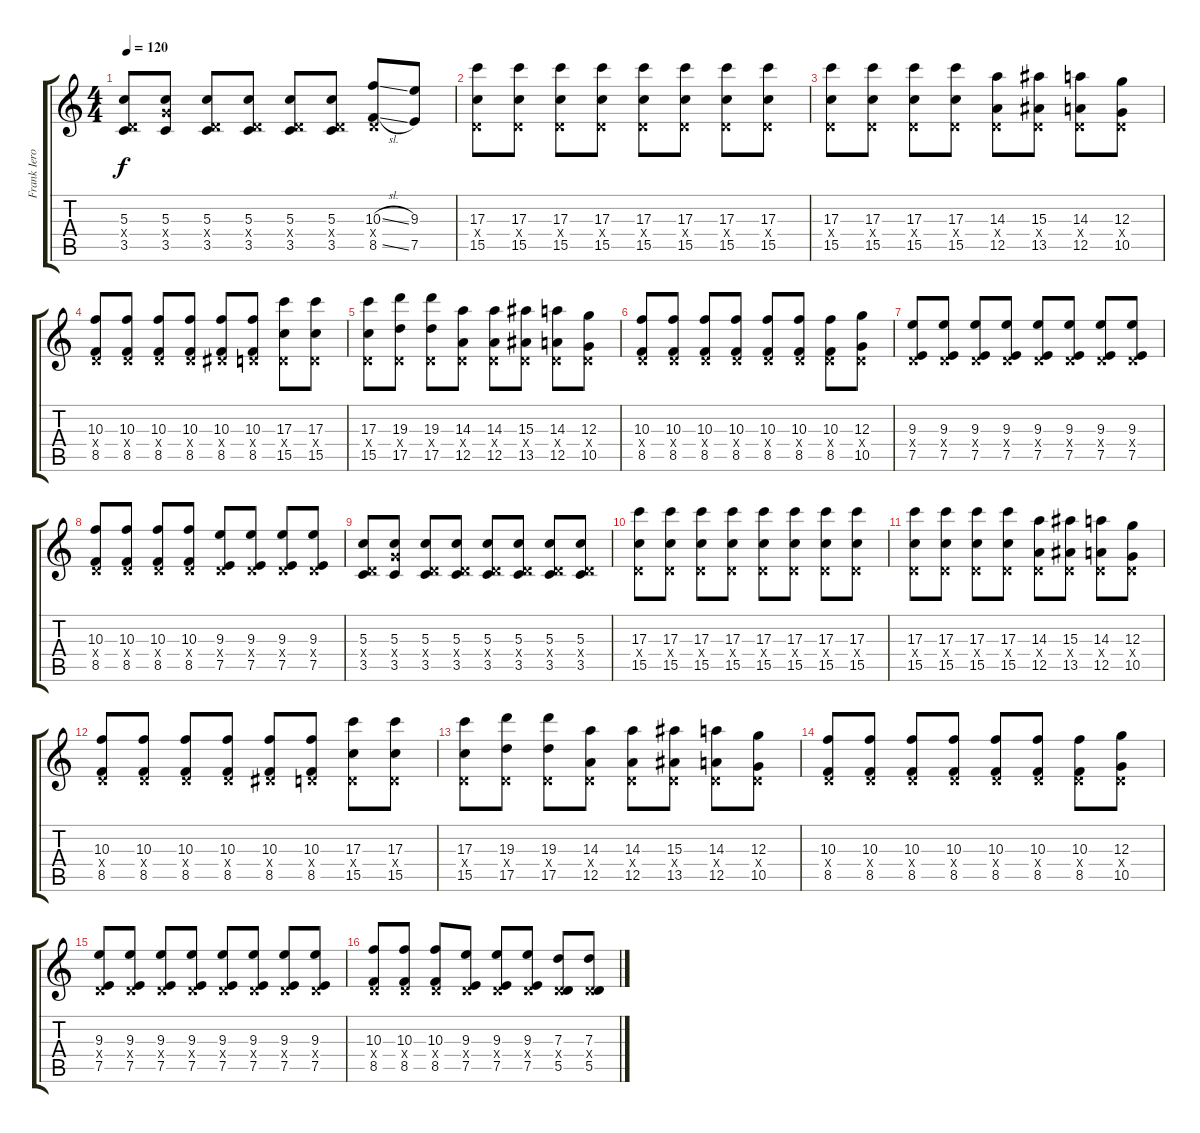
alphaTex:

\track ("Frank Iero" "Frank Iero") {instrument overdrivenguitar}
\staff {score tabs}
\tuning (E4 B3 G3 D3 A2 E2) {hide}
\ts (4 4)
\tempo 120
\clef g2
\ks c
(5.3 0.4{x} 3.5).8{dy f} (5.3 5.4{x} 3.5).8 (5.3 0.4{x} 3.5).8 (5.3 0.4{x} 3.5).8 (5.3 0.4{x} 3.5).8 (5.3 0.4{x} 3.5).8 (10.3{sl} 0.4{x} 8.5{sl}).8 (9.3 7.5).8 |
(17.3 0.4{x} 15.5).8{volume 16} (17.3 0.4{x} 15.5).8 (17.3 0.4{x} 15.5).8 (17.3 0.4{x} 15.5).8 (17.3 0.4{x} 15.5).8 (17.3 0.4{x} 15.5).8 (17.3 0.4{x} 15.5).8 (17.3 0.4{x} 15.5).8 |
(17.3 0.4{x} 15.5).8 (17.3 0.4{x} 15.5).8 (17.3 0.4{x} 15.5).8 (17.3 0.4{x} 15.5).8 (14.3 0.4{x} 12.5).8 (15.3 0.4{x} 13.5).8 (14.3 0.4{x} 12.5).8 (12.3 0.4{x} 10.5).8 |
(10.3 0.4{x} 8.5).8 (10.3 0.4{x} 8.5).8 (10.3 0.4{x} 8.5).8 (10.3 0.4{x} 8.5).8 (10.3 1.4{x} 8.5).8 (10.3 0.4{x} 8.5).8 (17.3 0.4{x} 15.5).8 (17.3 0.4{x} 15.5).8 |
(17.3 0.4{x} 15.5).8 (19.3 0.4{x} 17.5).8 (19.3 0.4{x} 17.5).8 (14.3 0.4{x} 12.5).8 (14.3 0.4{x} 12.5).8 (15.3 0.4{x} 13.5).8 (14.3 0.4{x} 12.5).8 (12.3 0.4{x} 10.5).8 |
(10.3 0.4{x} 8.5).8 (10.3 0.4{x} 8.5).8 (10.3 0.4{x} 8.5).8 (10.3 0.4{x} 8.5).8 (10.3 0.4{x} 8.5).8 (10.3 0.4{x} 8.5).8 (10.3 0.4{x} 8.5).8 (12.3 0.4{x} 10.5).8 |
(9.3 0.4{x} 7.5).8 (9.3 0.4{x} 7.5).8 (9.3 0.4{x} 7.5).8 (9.3 0.4{x} 7.5).8 (9.3 0.4{x} 7.5).8 (9.3 0.4{x} 7.5).8 (9.3 0.4{x} 7.5).8 (9.3 0.4{x} 7.5).8 |
(10.3 0.4{x} 8.5).8 (10.3 0.4{x} 8.5).8 (10.3 0.4{x} 8.5).8 (10.3 0.4{x} 8.5).8 (9.3 0.4{x} 7.5).8 (9.3 0.4{x} 7.5).8 (9.3 0.4{x} 7.5).8 (9.3 0.4{x} 7.5).8 |
(5.3 0.4{x} 3.5).8 (5.3 5.4{x} 3.5).8 (5.3 0.4{x} 3.5).8 (5.3 0.4{x} 3.5).8 (5.3 0.4{x} 3.5).8 (5.3 0.4{x} 3.5).8 (5.3 0.4{x} 3.5).8 (5.3 0.4{x} 3.5).8 |
(17.3 0.4{x} 15.5).8{volume 16} (17.3 0.4{x} 15.5).8 (17.3 0.4{x} 15.5).8 (17.3 0.4{x} 15.5).8 (17.3 0.4{x} 15.5).8 (17.3 0.4{x} 15.5).8 (17.3 0.4{x} 15.5).8 (17.3 0.4{x} 15.5).8 |
(17.3 0.4{x} 15.5).8 (17.3 0.4{x} 15.5).8 (17.3 0.4{x} 15.5).8 (17.3 0.4{x} 15.5).8 (14.3 0.4{x} 12.5).8 (15.3 0.4{x} 13.5).8 (14.3 0.4{x} 12.5).8 (12.3 0.4{x} 10.5).8 |
(10.3 0.4{x} 8.5).8 (10.3 0.4{x} 8.5).8 (10.3 0.4{x} 8.5).8 (10.3 0.4{x} 8.5).8 (10.3 1.4{x} 8.5).8 (10.3 0.4{x} 8.5).8 (17.3 0.4{x} 15.5).8 (17.3 0.4{x} 15.5).8 |
(17.3 0.4{x} 15.5).8 (19.3 0.4{x} 17.5).8 (19.3 0.4{x} 17.5).8 (14.3 0.4{x} 12.5).8 (14.3 0.4{x} 12.5).8 (15.3 0.4{x} 13.5).8 (14.3 0.4{x} 12.5).8 (12.3 0.4{x} 10.5).8 |
(10.3 0.4{x} 8.5).8 (10.3 0.4{x} 8.5).8 (10.3 0.4{x} 8.5).8 (10.3 0.4{x} 8.5).8 (10.3 0.4{x} 8.5).8 (10.3 0.4{x} 8.5).8 (10.3 0.4{x} 8.5).8 (12.3 0.4{x} 10.5).8 |
(9.3 0.4{x} 7.5).8 (9.3 0.4{x} 7.5).8 (9.3 0.4{x} 7.5).8 (9.3 0.4{x} 7.5).8 (9.3 0.4{x} 7.5).8 (9.3 0.4{x} 7.5).8 (9.3 0.4{x} 7.5).8 (9.3 0.4{x} 7.5).8 |
(10.3 0.4{x} 8.5).8 (10.3 0.4{x} 8.5).8 (10.3 0.4{x} 8.5).8 (9.3 0.4{x} 7.5).8 (9.3 0.4{x} 7.5).8 (9.3 0.4{x} 7.5).8 (7.3 0.4{x} 5.5).8 (7.3 0.4{x} 5.5).8
